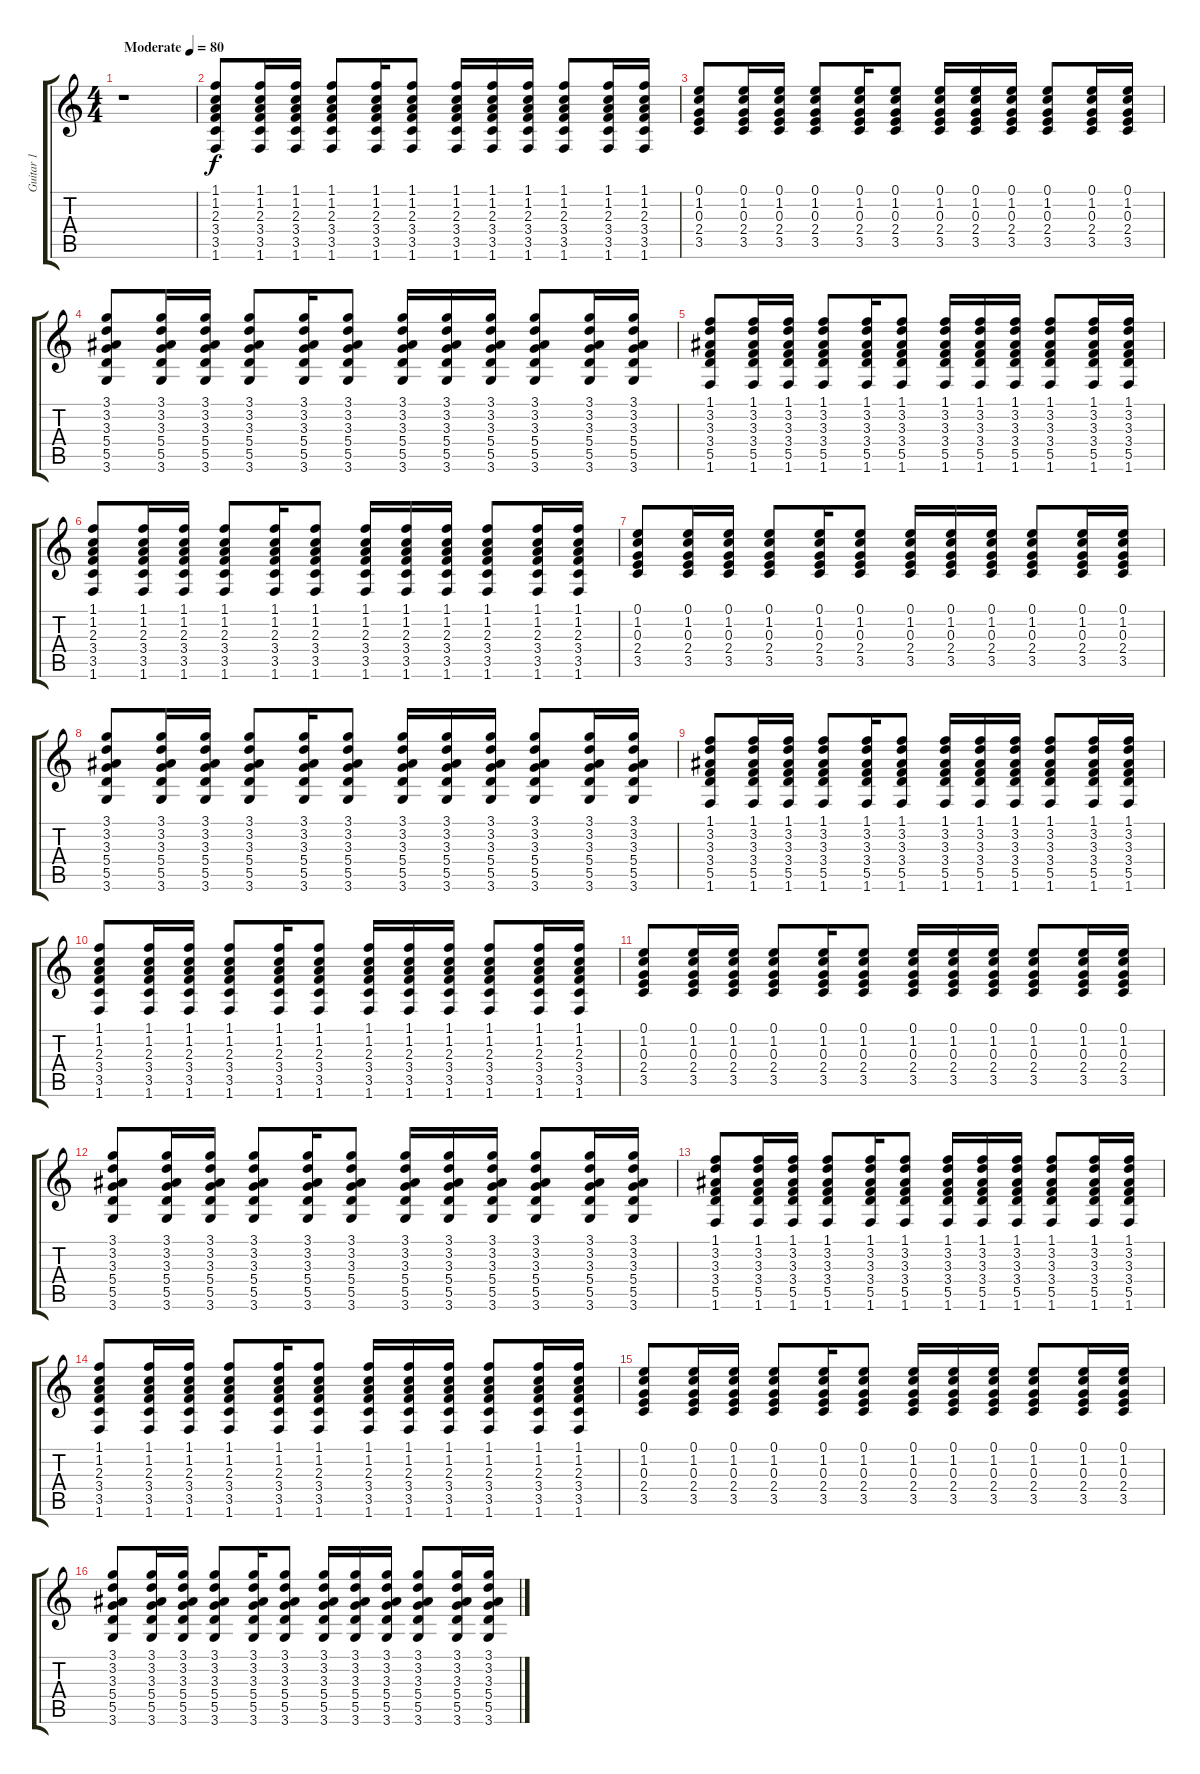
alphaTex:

\track ("Guitar 1" "Guitar 1") {instrument acousticguitarsteel}
\staff {score tabs}
\tuning (E4 B3 G3 D3 A2 E2) {hide}
\ts (4 4)
\tempo (80 "Moderate")
\clef g2
\ks c
r.1{dy f instrument acousticguitarsteel} |
(1.1 1.2 2.3 3.4 3.5 1.6).8 (1.1 1.2 2.3 3.4 3.5 1.6).16 (1.1 1.2 2.3 3.4 3.5 1.6).16 (1.1 1.2 2.3 3.4 3.5 1.6).8 (1.1 1.2 2.3 3.4 3.5 1.6).16 (1.1 1.2 2.3 3.4 3.5 1.6).8 (1.1 1.2 2.3 3.4 3.5 1.6).16 (1.1 1.2 2.3 3.4 3.5 1.6).16 (1.1 1.2 2.3 3.4 3.5 1.6).16 (1.1 1.2 2.3 3.4 3.5 1.6).8 (1.1 1.2 2.3 3.4 3.5 1.6).16 (1.1 1.2 2.3 3.4 3.5 1.6).16 |
(0.1 1.2 0.3 2.4 3.5).8 (0.1 1.2 0.3 2.4 3.5).16 (0.1 1.2 0.3 2.4 3.5).16 (0.1 1.2 0.3 2.4 3.5).8 (0.1 1.2 0.3 2.4 3.5).16 (0.1 1.2 0.3 2.4 3.5).8 (0.1 1.2 0.3 2.4 3.5).16 (0.1 1.2 0.3 2.4 3.5).16 (0.1 1.2 0.3 2.4 3.5).16 (0.1 1.2 0.3 2.4 3.5).8 (0.1 1.2 0.3 2.4 3.5).16 (0.1 1.2 0.3 2.4 3.5).16 |
(3.1 3.2 3.3 5.4 5.5 3.6).8 (3.1 3.2 3.3 5.4 5.5 3.6).16 (3.1 3.2 3.3 5.4 5.5 3.6).16 (3.1 3.2 3.3 5.4 5.5 3.6).8 (3.1 3.2 3.3 5.4 5.5 3.6).16 (3.1 3.2 3.3 5.4 5.5 3.6).8 (3.1 3.2 3.3 5.4 5.5 3.6).16 (3.1 3.2 3.3 5.4 5.5 3.6).16 (3.1 3.2 3.3 5.4 5.5 3.6).16 (3.1 3.2 3.3 5.4 5.5 3.6).8 (3.1 3.2 3.3 5.4 5.5 3.6).16 (3.1 3.2 3.3 5.4 5.5 3.6).16 |
(1.1 3.2 3.3 3.4 5.5 1.6).8 (1.1 3.2 3.3 3.4 5.5 1.6).16 (1.1 3.2 3.3 3.4 5.5 1.6).16 (1.1 3.2 3.3 3.4 5.5 1.6).8 (1.1 3.2 3.3 3.4 5.5 1.6).16 (1.1 3.2 3.3 3.4 5.5 1.6).8 (1.1 3.2 3.3 3.4 5.5 1.6).16 (1.1 3.2 3.3 3.4 5.5 1.6).16 (1.1 3.2 3.3 3.4 5.5 1.6).16 (1.1 3.2 3.3 3.4 5.5 1.6).8 (1.1 3.2 3.3 3.4 5.5 1.6).16 (1.1 3.2 3.3 3.4 5.5 1.6).16 |
(1.1 1.2 2.3 3.4 3.5 1.6).8 (1.1 1.2 2.3 3.4 3.5 1.6).16 (1.1 1.2 2.3 3.4 3.5 1.6).16 (1.1 1.2 2.3 3.4 3.5 1.6).8 (1.1 1.2 2.3 3.4 3.5 1.6).16 (1.1 1.2 2.3 3.4 3.5 1.6).8 (1.1 1.2 2.3 3.4 3.5 1.6).16 (1.1 1.2 2.3 3.4 3.5 1.6).16 (1.1 1.2 2.3 3.4 3.5 1.6).16 (1.1 1.2 2.3 3.4 3.5 1.6).8 (1.1 1.2 2.3 3.4 3.5 1.6).16 (1.1 1.2 2.3 3.4 3.5 1.6).16 |
(0.1 1.2 0.3 2.4 3.5).8 (0.1 1.2 0.3 2.4 3.5).16 (0.1 1.2 0.3 2.4 3.5).16 (0.1 1.2 0.3 2.4 3.5).8 (0.1 1.2 0.3 2.4 3.5).16 (0.1 1.2 0.3 2.4 3.5).8 (0.1 1.2 0.3 2.4 3.5).16 (0.1 1.2 0.3 2.4 3.5).16 (0.1 1.2 0.3 2.4 3.5).16 (0.1 1.2 0.3 2.4 3.5).8 (0.1 1.2 0.3 2.4 3.5).16 (0.1 1.2 0.3 2.4 3.5).16 |
(3.1 3.2 3.3 5.4 5.5 3.6).8 (3.1 3.2 3.3 5.4 5.5 3.6).16 (3.1 3.2 3.3 5.4 5.5 3.6).16 (3.1 3.2 3.3 5.4 5.5 3.6).8 (3.1 3.2 3.3 5.4 5.5 3.6).16 (3.1 3.2 3.3 5.4 5.5 3.6).8 (3.1 3.2 3.3 5.4 5.5 3.6).16 (3.1 3.2 3.3 5.4 5.5 3.6).16 (3.1 3.2 3.3 5.4 5.5 3.6).16 (3.1 3.2 3.3 5.4 5.5 3.6).8 (3.1 3.2 3.3 5.4 5.5 3.6).16 (3.1 3.2 3.3 5.4 5.5 3.6).16 |
(1.1 3.2 3.3 3.4 5.5 1.6).8 (1.1 3.2 3.3 3.4 5.5 1.6).16 (1.1 3.2 3.3 3.4 5.5 1.6).16 (1.1 3.2 3.3 3.4 5.5 1.6).8 (1.1 3.2 3.3 3.4 5.5 1.6).16 (1.1 3.2 3.3 3.4 5.5 1.6).8 (1.1 3.2 3.3 3.4 5.5 1.6).16 (1.1 3.2 3.3 3.4 5.5 1.6).16 (1.1 3.2 3.3 3.4 5.5 1.6).16 (1.1 3.2 3.3 3.4 5.5 1.6).8 (1.1 3.2 3.3 3.4 5.5 1.6).16 (1.1 3.2 3.3 3.4 5.5 1.6).16 |
(1.1 1.2 2.3 3.4 3.5 1.6).8 (1.1 1.2 2.3 3.4 3.5 1.6).16 (1.1 1.2 2.3 3.4 3.5 1.6).16 (1.1 1.2 2.3 3.4 3.5 1.6).8 (1.1 1.2 2.3 3.4 3.5 1.6).16 (1.1 1.2 2.3 3.4 3.5 1.6).8 (1.1 1.2 2.3 3.4 3.5 1.6).16 (1.1 1.2 2.3 3.4 3.5 1.6).16 (1.1 1.2 2.3 3.4 3.5 1.6).16 (1.1 1.2 2.3 3.4 3.5 1.6).8 (1.1 1.2 2.3 3.4 3.5 1.6).16 (1.1 1.2 2.3 3.4 3.5 1.6).16 |
(0.1 1.2 0.3 2.4 3.5).8 (0.1 1.2 0.3 2.4 3.5).16 (0.1 1.2 0.3 2.4 3.5).16 (0.1 1.2 0.3 2.4 3.5).8 (0.1 1.2 0.3 2.4 3.5).16 (0.1 1.2 0.3 2.4 3.5).8 (0.1 1.2 0.3 2.4 3.5).16 (0.1 1.2 0.3 2.4 3.5).16 (0.1 1.2 0.3 2.4 3.5).16 (0.1 1.2 0.3 2.4 3.5).8 (0.1 1.2 0.3 2.4 3.5).16 (0.1 1.2 0.3 2.4 3.5).16 |
(3.1 3.2 3.3 5.4 5.5 3.6).8 (3.1 3.2 3.3 5.4 5.5 3.6).16 (3.1 3.2 3.3 5.4 5.5 3.6).16 (3.1 3.2 3.3 5.4 5.5 3.6).8 (3.1 3.2 3.3 5.4 5.5 3.6).16 (3.1 3.2 3.3 5.4 5.5 3.6).8 (3.1 3.2 3.3 5.4 5.5 3.6).16 (3.1 3.2 3.3 5.4 5.5 3.6).16 (3.1 3.2 3.3 5.4 5.5 3.6).16 (3.1 3.2 3.3 5.4 5.5 3.6).8 (3.1 3.2 3.3 5.4 5.5 3.6).16 (3.1 3.2 3.3 5.4 5.5 3.6).16 |
(1.1 3.2 3.3 3.4 5.5 1.6).8 (1.1 3.2 3.3 3.4 5.5 1.6).16 (1.1 3.2 3.3 3.4 5.5 1.6).16 (1.1 3.2 3.3 3.4 5.5 1.6).8 (1.1 3.2 3.3 3.4 5.5 1.6).16 (1.1 3.2 3.3 3.4 5.5 1.6).8 (1.1 3.2 3.3 3.4 5.5 1.6).16 (1.1 3.2 3.3 3.4 5.5 1.6).16 (1.1 3.2 3.3 3.4 5.5 1.6).16 (1.1 3.2 3.3 3.4 5.5 1.6).8 (1.1 3.2 3.3 3.4 5.5 1.6).16 (1.1 3.2 3.3 3.4 5.5 1.6).16 |
(1.1 1.2 2.3 3.4 3.5 1.6).8 (1.1 1.2 2.3 3.4 3.5 1.6).16 (1.1 1.2 2.3 3.4 3.5 1.6).16 (1.1 1.2 2.3 3.4 3.5 1.6).8 (1.1 1.2 2.3 3.4 3.5 1.6).16 (1.1 1.2 2.3 3.4 3.5 1.6).8 (1.1 1.2 2.3 3.4 3.5 1.6).16 (1.1 1.2 2.3 3.4 3.5 1.6).16 (1.1 1.2 2.3 3.4 3.5 1.6).16 (1.1 1.2 2.3 3.4 3.5 1.6).8 (1.1 1.2 2.3 3.4 3.5 1.6).16 (1.1 1.2 2.3 3.4 3.5 1.6).16 |
(0.1 1.2 0.3 2.4 3.5).8 (0.1 1.2 0.3 2.4 3.5).16 (0.1 1.2 0.3 2.4 3.5).16 (0.1 1.2 0.3 2.4 3.5).8 (0.1 1.2 0.3 2.4 3.5).16 (0.1 1.2 0.3 2.4 3.5).8 (0.1 1.2 0.3 2.4 3.5).16 (0.1 1.2 0.3 2.4 3.5).16 (0.1 1.2 0.3 2.4 3.5).16 (0.1 1.2 0.3 2.4 3.5).8 (0.1 1.2 0.3 2.4 3.5).16 (0.1 1.2 0.3 2.4 3.5).16 |
(3.1 3.2 3.3 5.4 5.5 3.6).8 (3.1 3.2 3.3 5.4 5.5 3.6).16 (3.1 3.2 3.3 5.4 5.5 3.6).16 (3.1 3.2 3.3 5.4 5.5 3.6).8 (3.1 3.2 3.3 5.4 5.5 3.6).16 (3.1 3.2 3.3 5.4 5.5 3.6).8 (3.1 3.2 3.3 5.4 5.5 3.6).16 (3.1 3.2 3.3 5.4 5.5 3.6).16 (3.1 3.2 3.3 5.4 5.5 3.6).16 (3.1 3.2 3.3 5.4 5.5 3.6).8 (3.1 3.2 3.3 5.4 5.5 3.6).16 (3.1 3.2 3.3 5.4 5.5 3.6).16
